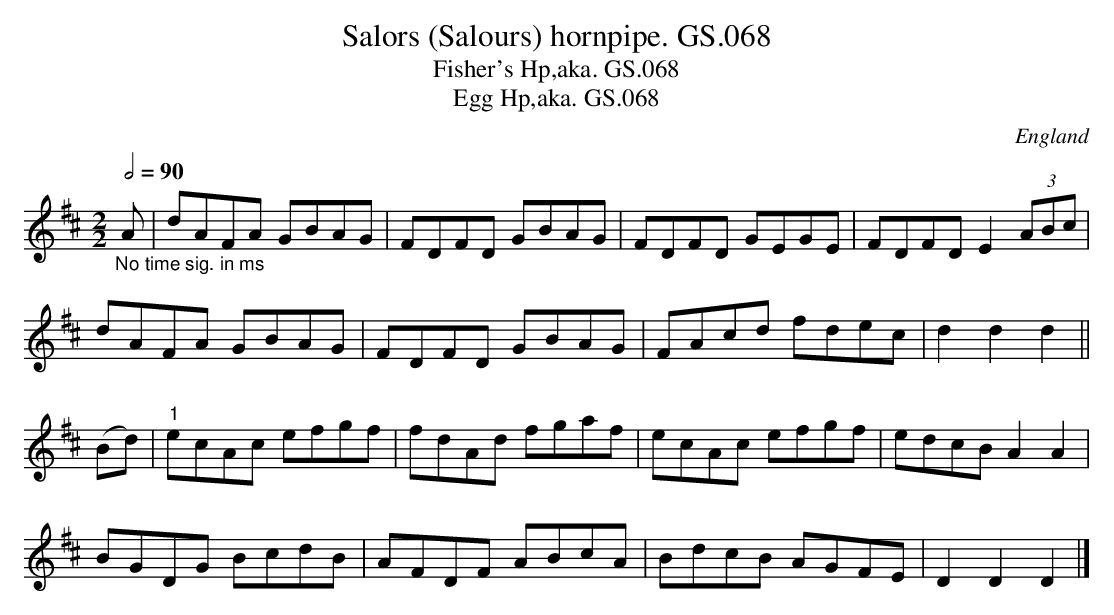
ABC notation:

X:1
T:Salors (Salours) hornpipe. GS.068
T:Fisher's Hp,aka. GS.068
T:Egg Hp,aka. GS.068
L:1/8
M:2/2
O:England
Q:1/2=90
K:D major
"_No time sig. in ms"
A | dAFA GBAG | FDFD GBAG | FDFD GEGE | FDFD E2 (3ABc |!
dAFA GBAG | FDFD GBAG |FAcd fdec | d2d2d2 ||!
(Bd) | "^1" ecAc efgf |fdAd fgaf | ecAc efgf | edcB A2A2 |!
BGDG BcdB | AFDF ABcA | BdcB AGFE | D2D2D2 |]
